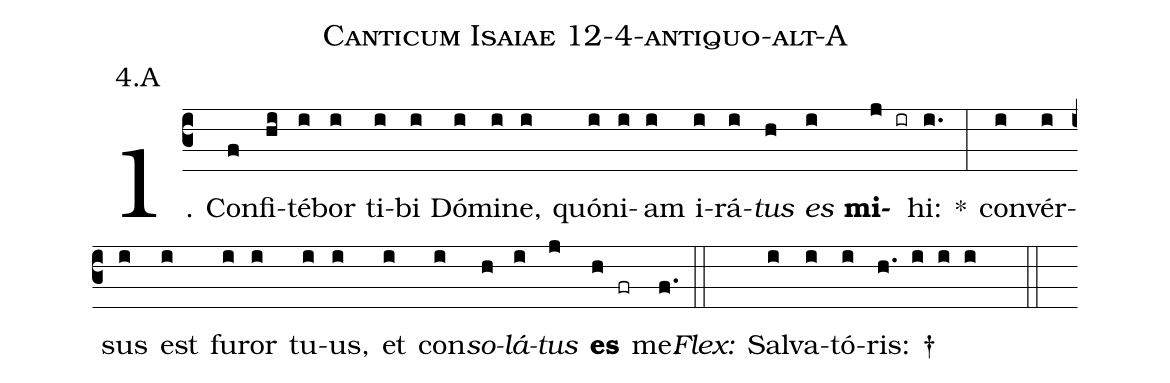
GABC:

name: Canticum Isaiae 12-4-antiquo-alt-A;
annotation: 4.A;
%%
(c3)1. Con(f)fi(hi)té(i)bor(i) ti(i)bi(i) Dó(i)mi(i)ne,(i) quón(i)i(i)am(i) i(i)rá(i)<i>tus</i>(h) <i>es</i>(i) <b>mi</b>(j ir)hi:(i.) *(:) con(i)vér(i)sus(i) est(i) fu(i)ror(i) tu(i)us,(i) et(i) con(i)<i>so</i>(h)<i>lá</i>(i)<i>tus</i>(j) <b>es</b>(h fr) me.(f.) (::)
<i>Flex:</i>()  Sal(i)va(i)tó(i)ris: †(h. i i i  ::)
